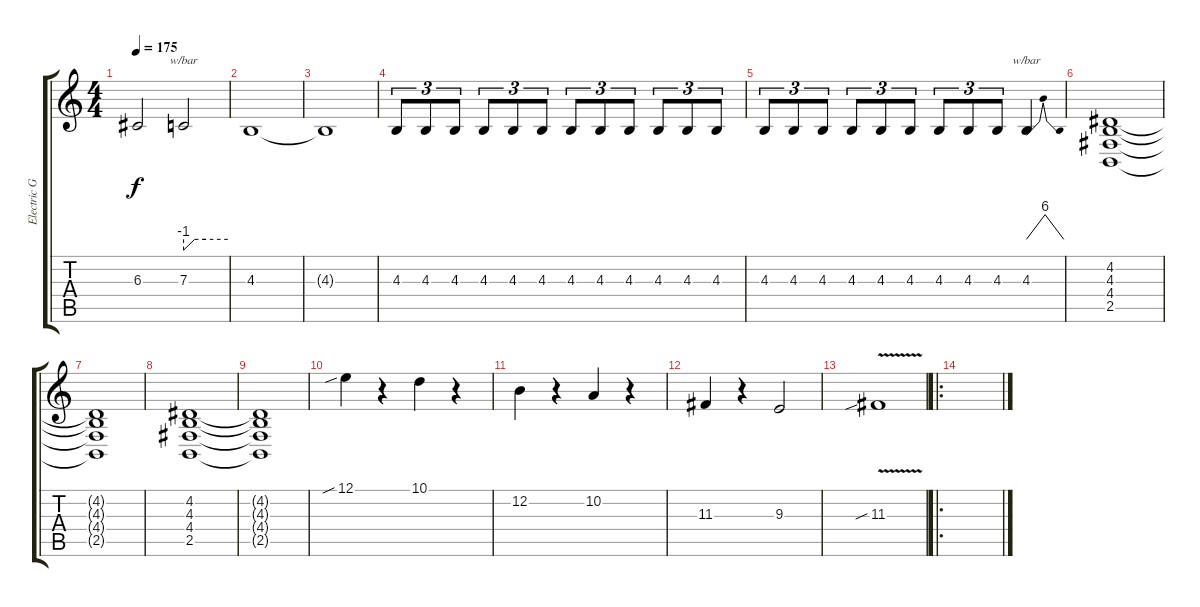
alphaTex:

\track ("Electric Guitar" "Electric G") {instrument lead8bassandlead}
\staff {score tabs}
\tuning (E4 B3 G3 D3 A2 E2) {hide}
\ts (4 4)
\tempo 175
\clef g2
\ks c
6.3{t}.2{dy f} 7.3.2{tbe (custom default 0 -4 15 0 30 0 60 0)} |
4.3.1 |
4.3{t}.1 |
4.3.8{tu (3 2)} 4.3.8{tu (3 2)} 4.3.8{tu (3 2)} 4.3.8{tu (3 2)} 4.3.8{tu (3 2)} 4.3.8{tu (3 2)} 4.3.8{tu (3 2)} 4.3.8{tu (3 2)} 4.3.8{tu (3 2)} 4.3.8{tu (3 2)} 4.3.8{tu (3 2)} 4.3.8{tu (3 2)} |
4.3.8{tu (3 2)} 4.3.8{tu (3 2)} 4.3.8{tu (3 2)} 4.3.8{tu (3 2)} 4.3.8{tu (3 2)} 4.3.8{tu (3 2)} 4.3.8{tu (3 2)} 4.3.8{tu (3 2)} 4.3.8{tu (3 2)} 4.3.4{tbe (dip default 0 0 30 24 60 0)} |
(4.2 4.3 4.4 2.5).1{instrument distortionguitar} |
(4.2{t} 4.3{t} 4.4{t} 2.5{t}).1 |
(4.2 4.3 4.4 2.5).1{instrument distortionguitar} |
(4.2{t} 4.3{t} 4.4{t} 2.5{t}).1 |
12.1{sib}.4 r.4 10.1.4 r.4 |
12.2.4 r.4 10.2.4 r.4 |
11.3.4 r.4 9.3.2 |
11.3{v sib}.1 |
\ro
